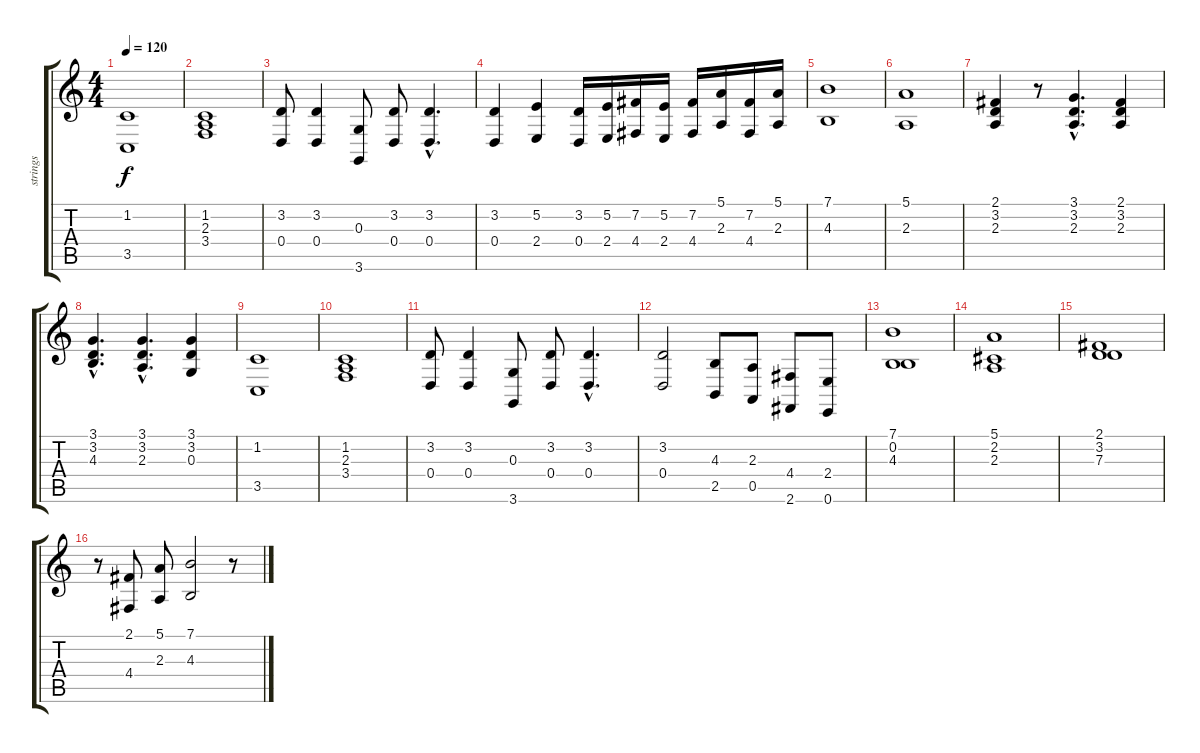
\track ("strings" "strings") {instrument stringensemble1}
\staff {score tabs}
\tuning (E4 B3 G3 D3 A2 E2) {hide}
\ts (4 4)
\tempo 120
\clef g2
\ks c
(1.2 3.5).1{dy f} |
(1.2 2.3 3.4).1 |
(3.2 0.4).8 (3.2 0.4).4 (0.3 3.6).8 (3.2 0.4).8 (3.2{hac} 0.4{hac}).4{d} |
(3.2 0.4).4 (5.2 2.4).4 (3.2 0.4).16 (5.2 2.4).16 (7.2 4.4).16 (5.2 2.4).16 (7.2 4.4).16 (5.1 2.3).16 (7.2 4.4).16 (5.1 2.3).16 |
(7.1 4.3).1 |
(5.1 2.3).1 |
(2.1 3.2 2.3).4 r.8 (3.1{hac} 3.2{hac} 2.3{hac}).4{d} (2.1 3.2 2.3).4 |
(3.1{hac} 3.2{hac} 4.3{hac}).4{d} (3.1{hac} 3.2{hac} 2.3{hac}).4{d} (3.1 3.2 0.3).4 |
(1.2 3.5).1 |
(1.2 2.3 3.4).1 |
(3.2 0.4).8 (3.2 0.4).4 (0.3 3.6).8 (3.2 0.4).8 (3.2{hac} 0.4{hac}).4{d} |
(3.2 0.4).2 (4.3 2.5).8 (2.3 0.5).8 (4.4 2.6).8 (2.4 0.6).8 |
(7.1 0.2 4.3).1 |
(5.1 2.2 2.3).1 |
(2.1 3.2 7.3).1 |
r.8 (2.1 4.4).8 (5.1 2.3).8 (7.1 4.3).2 r.8
